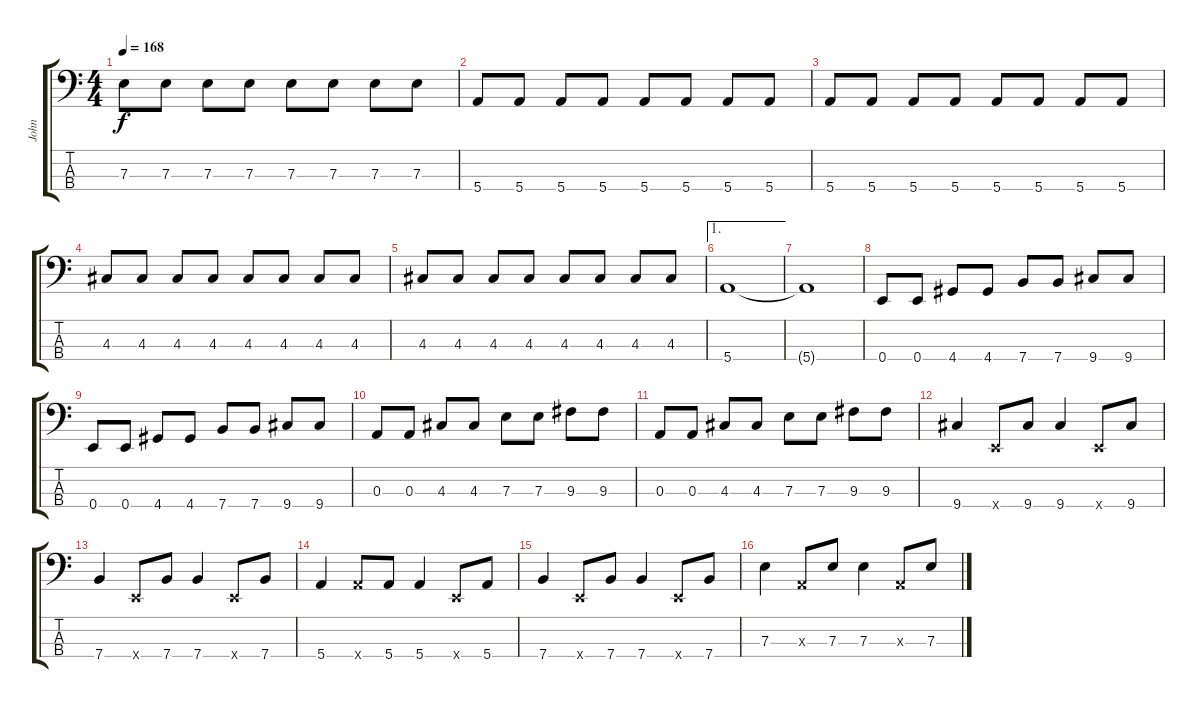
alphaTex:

\track ("John" "John") {instrument electricbasspick}
\staff {score tabs}
\tuning (G2 D2 A1 E1) {hide}
\ts (4 4)
\tempo 168
\clef f4
\ks c
7.3.8{dy f} 7.3.8 7.3.8 7.3.8 7.3.8 7.3.8 7.3.8 7.3.8 |
5.4.8 5.4.8 5.4.8 5.4.8 5.4.8 5.4.8 5.4.8 5.4.8 |
5.4.8 5.4.8 5.4.8 5.4.8 5.4.8 5.4.8 5.4.8 5.4.8 |
4.3.8 4.3.8 4.3.8 4.3.8 4.3.8 4.3.8 4.3.8 4.3.8 |
4.3.8 4.3.8 4.3.8 4.3.8 4.3.8 4.3.8 4.3.8 4.3.8 |
\ae 1
5.4.1 |
5.4{t}.1 |
0.4.8 0.4.8 4.4.8 4.4.8 7.4.8 7.4.8 9.4.8 9.4.8 |
0.4.8 0.4.8 4.4.8 4.4.8 7.4.8 7.4.8 9.4.8 9.4.8 |
0.3.8 0.3.8 4.3.8 4.3.8 7.3.8 7.3.8 9.3.8 9.3.8 |
0.3.8 0.3.8 4.3.8 4.3.8 7.3.8 7.3.8 9.3.8 9.3.8 |
9.4.4 0.4{x}.8 9.4.8 9.4.4 0.4{x}.8 9.4.8 |
7.4.4 0.4{x}.8 7.4.8 7.4.4 0.4{x}.8 7.4.8 |
5.4.4 5.4{x}.8 5.4.8 5.4.4 0.4{x}.8 5.4.8 |
7.4.4 0.4{x}.8 7.4.8 7.4.4 0.4{x}.8 7.4.8 |
7.3.4 0.3{x}.8 7.3.8 7.3.4 0.3{x}.8 7.3.8
